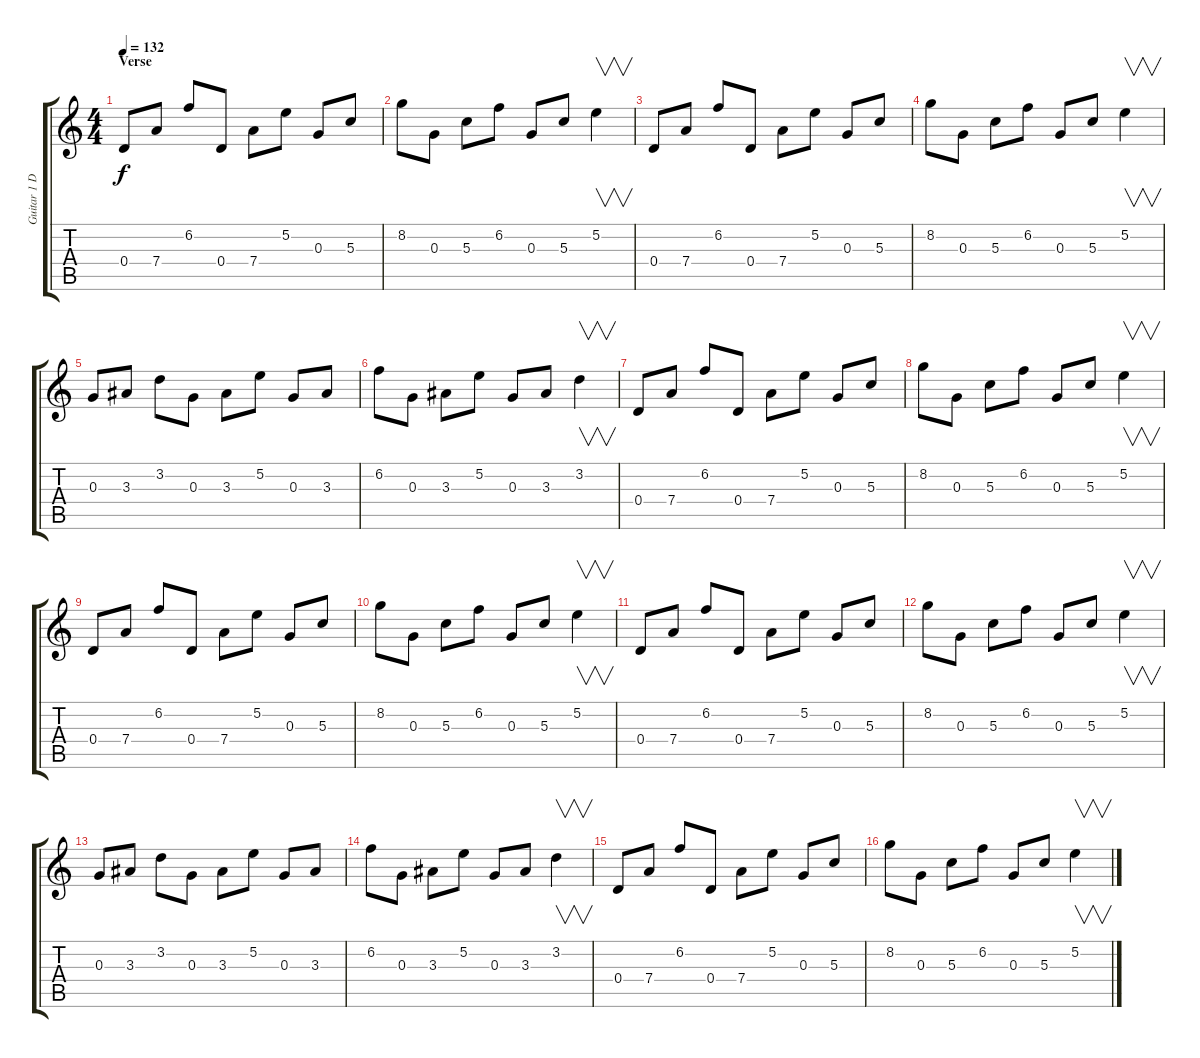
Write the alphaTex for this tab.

\track ("Guitar 1 David Murray" "Guitar 1 D") {instrument electricguitarclean}
\staff {score tabs}
\tuning (E4 B3 G3 D3 A2 E2) {hide}
\ts (4 4)
\section ("" "Verse")
\tempo 132
\clef g2
\ks c
0.4.8{dy f} 7.4.8 6.2.8 0.4.8 7.4.8 5.2.8 0.3.8 5.3.8 |
8.2.8 0.3.8 5.3.8 6.2.8 0.3.8 5.3.8 5.2.4{v} |
0.4.8 7.4.8 6.2.8 0.4.8 7.4.8 5.2.8 0.3.8 5.3.8 |
8.2.8 0.3.8 5.3.8 6.2.8 0.3.8 5.3.8 5.2.4{v} |
0.3.8 3.3.8 3.2.8 0.3.8 3.3.8 5.2.8 0.3.8 3.3.8 |
6.2.8 0.3.8 3.3.8 5.2.8 0.3.8 3.3.8 3.2.4{v} |
0.4.8 7.4.8 6.2.8 0.4.8 7.4.8 5.2.8 0.3.8 5.3.8 |
8.2.8 0.3.8 5.3.8 6.2.8 0.3.8 5.3.8 5.2.4{v} |
0.4.8 7.4.8 6.2.8 0.4.8 7.4.8 5.2.8 0.3.8 5.3.8 |
8.2.8 0.3.8 5.3.8 6.2.8 0.3.8 5.3.8 5.2.4{v} |
0.4.8 7.4.8 6.2.8 0.4.8 7.4.8 5.2.8 0.3.8 5.3.8 |
8.2.8 0.3.8 5.3.8 6.2.8 0.3.8 5.3.8 5.2.4{v} |
0.3.8 3.3.8 3.2.8 0.3.8 3.3.8 5.2.8 0.3.8 3.3.8 |
6.2.8 0.3.8 3.3.8 5.2.8 0.3.8 3.3.8 3.2.4{v} |
0.4.8 7.4.8 6.2.8 0.4.8 7.4.8 5.2.8 0.3.8 5.3.8 |
8.2.8 0.3.8 5.3.8 6.2.8 0.3.8 5.3.8 5.2.4{v}
